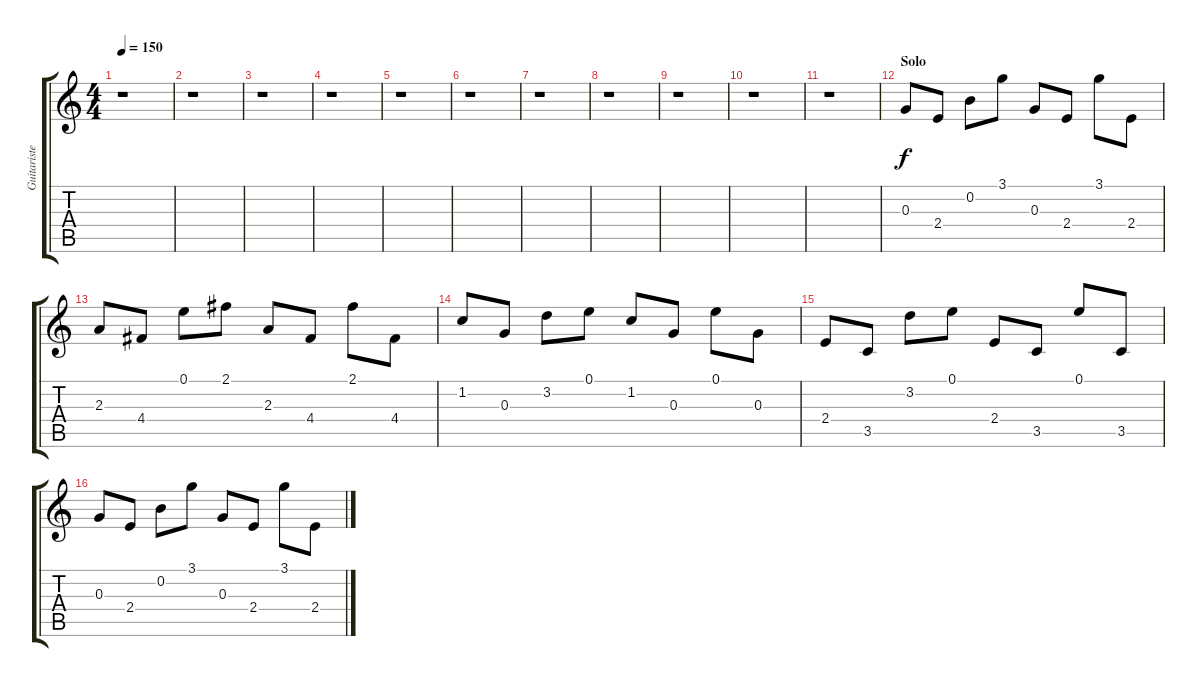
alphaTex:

\track ("Guitariste clean" "Guitariste") {instrument acousticguitarsteel}
\staff {score tabs}
\tuning (E4 B3 G3 D3 A2 E2) {hide}
\ts (4 4)
\tempo 150
\clef g2
\ks c
r.1{dy f} |
r.1 |
r.1 |
r.1 |
r.1 |
r.1 |
r.1 |
r.1 |
r.1 |
r.1 |
r.1 |
\section ("" "Solo")
0.3.8 2.4.8 0.2.8 3.1.8 0.3.8 2.4.8 3.1.8 2.4.8 |
2.3.8 4.4.8 0.1.8 2.1.8 2.3.8 4.4.8 2.1.8 4.4.8 |
1.2.8 0.3.8 3.2.8 0.1.8 1.2.8 0.3.8 0.1.8 0.3.8 |
2.4.8 3.5.8 3.2.8 0.1.8 2.4.8 3.5.8 0.1.8 3.5.8 |
0.3.8 2.4.8 0.2.8 3.1.8 0.3.8 2.4.8 3.1.8 2.4.8
